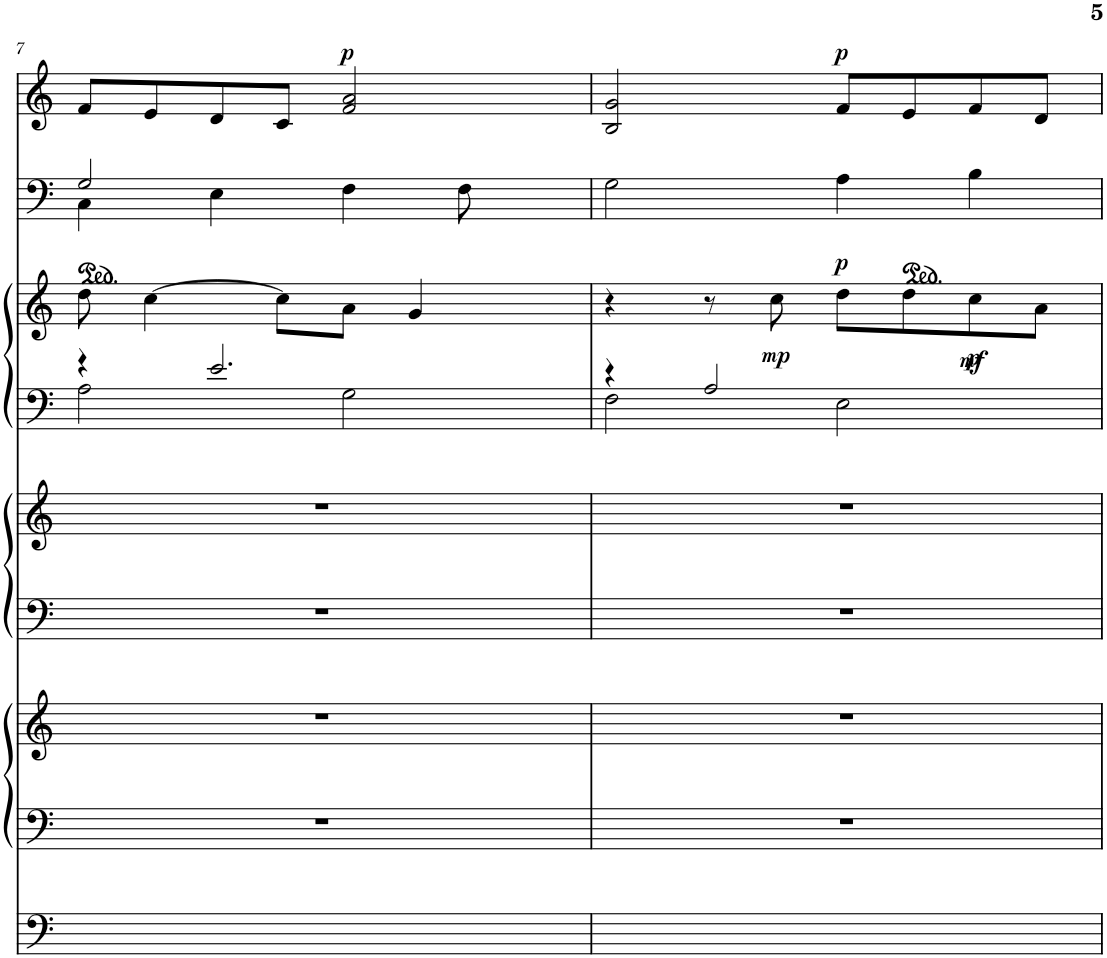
**kern	**kern	**kern	**kern	**kern	**kern	**kern	**dynam	**kern	**kern	**dynam
*part6	*part5	*part5	*part4	*part4	*part3	*part3	*part3	*part2	*part1	*part1
*staff9	*staff8	*staff7	*staff6	*staff5	*staff4	*staff3	*staff3/4	*staff2	*staff1	*staff1
*I"Voice	*I"Piano	*	*I"Piano	*	*I"Piano	*	*	*I"Voice	*I"Voice	*
*I'V	*I'Pno	*	*I'Pno	*	*I'Pno	*	*	*I'V	*I'V	*
!!LO:PB:g=z
*clefF4	*clefF4	*clefG2	*clefF4	*clefG2	*clefF4	*clefG2	*	*clefF4	*clefG2	*
*k[]	*k[]	*k[]	*k[]	*k[]	*k[]	*k[]	*	*k[]	*k[]	*
*M4/4	*	*	*	*	*M4/4	*M4/4	*	*M4/4	*M4/4	*
=7	=7	=7	=7	=7	=7	=7	=7	=7	=7	=7
*	*	*	*	*	*^	*	*	*^	*	*
1ryy	1r	1r	1r	1r	4r	2A\	8dd\	.	2G/	4C\	8f/L	.
.	.	.	.	.	.	.	[>4cc\	.	.	.	8e/	.
.	.	.	.	.	2.e/	.	.	.	.	4E\	8d/	.
.	.	.	.	.	.	.	8cc\L]	.	.	.	8c/J	.
!	!	!	!	!	!	!	!	!	!	!	!	!LO:DY:a
.	.	.	.	.	.	2G\	8a\J	.	2ryy	4F\	2f/ 2a/	p
.	.	.	.	.	.	.	4g/	.	.	.	.	.
.	.	.	.	.	.	.	.	.	.	8F\	.	.
.	.	.	.	.	.	.	8ryy	.	.	8ryy	.	.
*	*	*	*	*	*	*	*	*	*v	*v	*	*
=8	=8	=8	=8	=8	=8	=8	=8	=8	=8	=8	=8
1ryy	1r	1r	1r	1r	4r	2F\	4r	.	2G\	2B/ 2g/	.
.	.	.	.	.	2A/	.	8r	.	.	.	.
!	!	!	!	!	!	!	!	!LO:DY:b	!	!	!
.	.	.	.	.	.	.	8cc\	mp	.	.	.
!	!	!	!	!	!	!	!	!LO:DY:a	!	!	!LO:DY:a
.	.	.	.	.	.	2E\	8dd\L	p	4A\	8f/L	p
.	.	.	.	.	.	.	8dd\	.	.	8e/	.
!	!	!	!	!	!	!	!	!LO:DY:b	!	!	!
!	!	!	!	!	!	!	!	!LO:DY:n=1:b	!	!	!
.	.	.	.	.	4ryy	.	8cc\	mf p	4B\	8f/	.
.	.	.	.	.	.	.	8a\J	.	.	8d/J	.
*	*	*	*	*	*v	*v	*	*	*	*	*
=	=	=	=	=	=	=	=	=	=	=
*-	*-	*-	*-	*-	*-	*-	*-	*-	*-	*-
